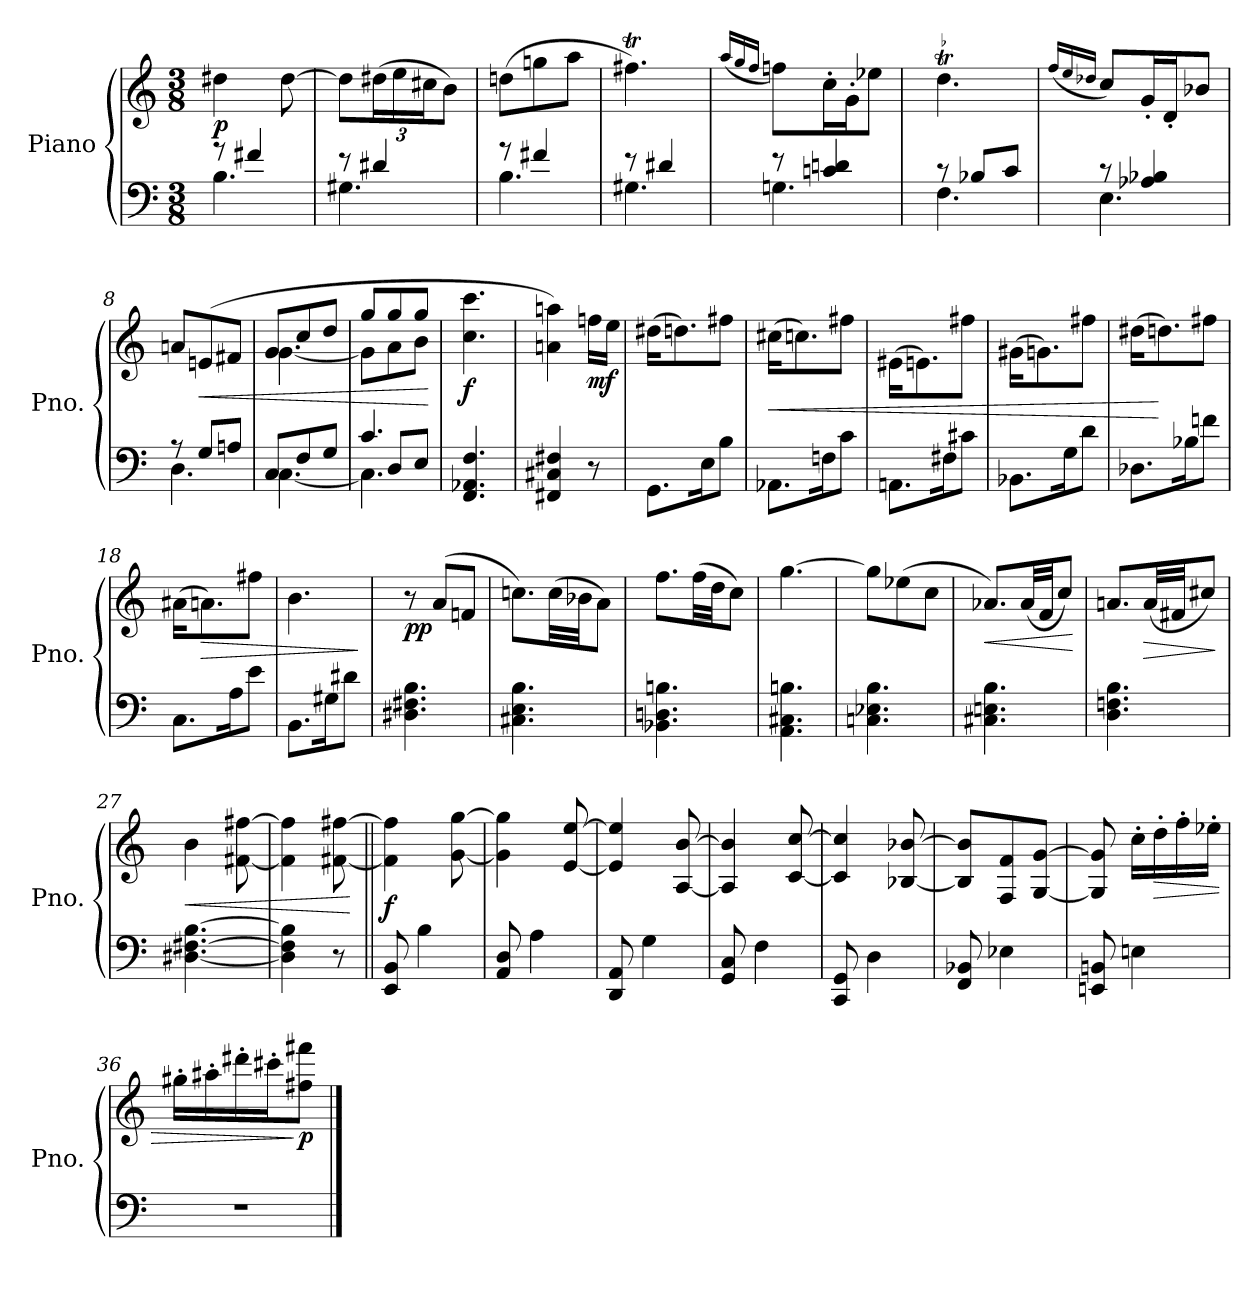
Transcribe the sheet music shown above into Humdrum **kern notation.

**kern	**kern	**dynam
*part1	*part1	*part1
*staff2	*staff1	*staff1/2
*I"Piano	*	*
*I'Pno.	*	*
*clefF4	*clefG2	*
*k[]	*k[]	*
*M3/8	*M3/8	*
*MM90	*MM90	*
=1	=1	=1
*^	*	*
!	!	!	!LO:DY:b
8r	4.B\	4dd#X\	p
4f#X/	.	.	.
.	.	[8dd#\	.
=2	=2	=2	=2
8r	4.G#X\	8dd#\L]	.
*	*	*Xbrackettup	*
4d#X/	.	(>24dd#X\L	.
.	.	24ee\	.
.	.	24cc#X\J	.
.	.	8b\J)	.
=3	=3	=3	=3
8r	4.B\	(>8ddn\L	.
4f#X/	.	8ggn\	.
.	.	8aa\J	.
=4	=4	=4	=4
8r	4.G#X\	4.ff#Xt\)	.
4d#X/	.	.	.
=5	=5	=5	=5
.	.	(<16qaa/LL	.
.	.	16qgg/	.
.	.	16qff/JJ	.
8r	4.Gn\	8ffn\L)	.
4cn/ 4dn/	.	16cc'\L	.
.	.	16g'\J	.
.	.	8ee-X\J	.
!!LO:LB:g=z
=6	=6	=6	=6
!	!	!LO:TR:acc=-	!
*	*	*^	*
8r	4.F\	4.ddt\	4.ee-XTTT\yy	.
8B-X/L	.	.	.	.
8c/J	.	.	.	.
*	*	*v	*v	*
=7	=7	=7	=7
.	.	(<16qff/LL	.
.	.	16qee/	.
.	.	16qdd-X/JJ	.
8r	4.E\	8cc/L)	.
4A-X/ 4B-X/	.	16g'/L	.
.	.	16d'/J	.
.	.	8b-X/J	.
=8	=8	=8	=8
8r	4.D\	8an/L	.
!	!	!	!LO:HP:b
8G/L	.	(>8en/	<
8An/J	.	8f#X/J	.
=9	=9	=9	=9
*	*	*^	*
8C/L	[4.C\	8g/L	[4.g\	.
8F/	.	8cc/	.	.
8G/J	.	8dd/J	.	.
=10	=10	=10	=10	=10
*	*^	*	*	*
4.c/	4.C\]	8ryy	8gg/L	8g\L]	.
.	.	8D/L	8gg/	8a\	.
.	.	8E/J	8gg/J	8b\J	.
*v	*v	*v	*	*	*
*	*v	*v	*
.	.	[
=11	=11	=11
!	!	!LO:DY:b
4.FF/ 4.AA-X/ 4.F/	4.cc\ 4.ccc\	f
=12	=12	=12
4FF#X/ 4C#X/ 4F#X/	4an\ 4aan\)	.
!	!	!LO:DY:b
8r	16ffn\LL	mf
.	16ee\JJ	.
!!LO:LB:g=z
=13	=13	=13
8.GG\L	(>16dd#X\KL	.
.	8.ddn\)	.
16E\K	.	.
8B\J	8ff#X\J	.
=14	=14	=14
!	!	!LO:HP:b
8.AA-X\L	(>16cc#X\KL	<
.	8.ccn\)	.
16Fn\K	.	.
8c\J	8ff#X\J	.
=15	=15	=15
8.AAn\L	(>16e#X\KL	.
.	8.en\)	.
16F#X\K	.	.
8c#X\J	8ff#X\J	.
=16	=16	=16
8.BB-X\L	(>16g#X\KL	.
.	8.gn\)	.
16G\K	.	.
8d\J	8ff#X\J	.
=17	=17	=17
8.D-X\L	(>16dd#X\KL	.
.	8.ddn\)	[
16B-X\K	.	.
8fn\J	8ff#X\J	.
=18	=18	=18
8.C\L	(>16a#X\KL	.
!	!	!LO:HP:b
.	8.an\)	>
16A\K	.	.
8e\J	8ff#X\J	.
=19	=19	=19
8.BB\L	4.b\	.
16G#X\K	.	.
8d#X\J	.	.
.	.	]
!!LO:LB:g=z
=20	=20	=20
!	!	!LO:DY:b
4.D#X\ 4.F#X\ 4.B\	8r	pp
.	(<8a/L	.
.	8fn/J	.
=21	=21	=21
4.C#X\ 4.E\ 4.B\	8.ccn\L)	.
.	(>32cc\LL	.
.	32b-X\JJ	.
.	8a\J)	.
=22	=22	=22
4.BB-X\ 4.Dn\ 4.Bn\	8.ff\L	.
.	(>32ff\LL	.
.	32dd\JJ	.
.	8cc\J)	.
=23	=23	=23
4.AA\ 4.C#X\ 4.Bn\	[4.gg\	.
=24	=24	=24
4.Cn\ 4.E-X\ 4.B\	8gg\L]	.
.	(>8ee-X\	.
.	8cc\J	.
=25	=25	=25
!	!	!LO:HP:b
4.C#X\ 4.En\ 4.B\	8.a-X/L)	<
.	(<32a-/LL	.
.	32f/JJ	.
.	8cc/J)	.
.	.	[
!!LO:LB:g=z
=26	=26	=26
4.D\ 4.Fn\ 4.B\	8.an/L	.
!	!	!LO:HP:b
.	(<32a/LL	>
.	32f#X/JJ	.
.	8cc#X/J)	.
.	.	]
=27	=27	=27
!	!	!LO:HP:b
[4.D#X\ [4.F#X\ [4.B\	4b\	<
.	[8f#X\ [8ff#X\	.
=28	=28	=28
4D#\] 4F#\] 4B\]	4f#\] 4ff#\]	.
8r	[8f#X\ [8ff#X\	.
.	.	[
=29||	=29||	=29||
!	!	!LO:DY:b
8EE/ 8BB/	4f#\] 4ff#\]	f
4B\	.	.
.	[8g\ [8gg\	.
=30	=30	=30
8AA/ 8D/	4g\] 4gg\]	.
4A\	.	.
.	[8e/ [8ee/	.
=31	=31	=31
8DD/ 8AA/	4e/] 4ee/]	.
4G\	.	.
.	[8A/ [8b/	.
!!LO:PB:g=z
=32	=32	=32
8GG/ 8C/	4A/] 4b/]	.
4F\	.	.
.	[8c/ [8cc/	.
=33	=33	=33
8CC/ 8GG/	4c/] 4cc/]	.
4D\	.	.
.	[8B-X/ [8b-X/	.
=34	=34	=34
8FF/ 8BB-X/	8B-/] 8b-/]L	.
4E-X\	8F/ 8f/	.
.	[8G/ [8g/J	.
=35	=35	=35
8EEn/ 8BBn/	8G/] 8g/]	.
4En\	16cc'\LL	.
!	!	!LO:HP:b
.	16dd'\	>
.	16ff'\	.
.	16ee-X'\JJ	.
=36	=36	=36
4.r	16gg#X'\LL	.
.	16aa#X'\	.
.	16ddd#X'\	.
.	16ccc#X'\J	.
!	!	!LO:DY:n=1:b
.	8ff#X\ 8fff#X\J	] p
==	==	==
*-	*-	*-
